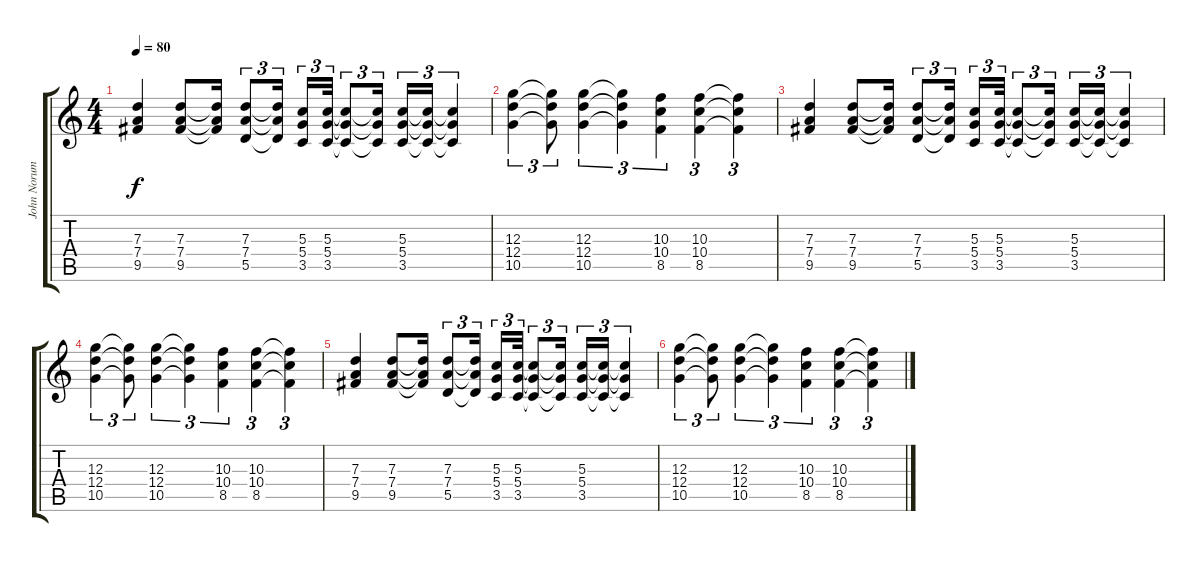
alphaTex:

\track ("John Norum" "John Norum") {instrument electricguitarclean}
\staff {score tabs}
\tuning (E4 B3 G3 D3 A2 E2) {hide}
\ts (4 4)
\tempo 80
\clef g2
\ks c
(7.3 7.4 9.5).4{dy f} (7.3 7.4 9.5).8 (7.3{t} 7.4{t} 9.5{t}).16 (7.3 7.4 5.5).8{tu (3 2)} (7.3{t} 7.4{t} 5.5{t}).16{tu (3 2) beam splitsecondary} (5.3 5.4 3.5).16{tu (3 2)} (5.3 5.4 3.5).32{tu (3 2)} (5.3{t} 5.4{t} 3.5{t}).8{tu (3 2)} (5.3{t} 5.4{t} 3.5{t}).16{tu (3 2)} (5.3 5.4 3.5).16{tu (3 2)} (5.3{t} 5.4{t} 3.5{t}).16{tu (3 2)} (5.3{t} 5.4{t} 3.5{t}).4{tu (3 2)} |
(12.3 12.4 10.5).4{tu (3 2)} (12.3{t} 12.4{t} 10.5{t}).8{tu (3 2)} (12.3 12.4 10.5).4{tu (3 2)} (12.3{t} 12.4{t} 10.5{t}).4{tu (3 2)} (10.3 10.4 8.5).4{tu (3 2)} (10.3 10.4 8.5).4{tu (3 2)} (10.3{t} 10.4{t} 8.5{t}).4{tu (3 2)} |
(7.3 7.4 9.5).4 (7.3 7.4 9.5).8 (7.3{t} 7.4{t} 9.5{t}).16 (7.3 7.4 5.5).8{tu (3 2)} (7.3{t} 7.4{t} 5.5{t}).16{tu (3 2) beam splitsecondary} (5.3 5.4 3.5).16{tu (3 2)} (5.3 5.4 3.5).32{tu (3 2)} (5.3{t} 5.4{t} 3.5{t}).8{tu (3 2)} (5.3{t} 5.4{t} 3.5{t}).16{tu (3 2)} (5.3 5.4 3.5).16{tu (3 2)} (5.3{t} 5.4{t} 3.5{t}).16{tu (3 2)} (5.3{t} 5.4{t} 3.5{t}).4{tu (3 2)} |
(12.3 12.4 10.5).4{tu (3 2)} (12.3{t} 12.4{t} 10.5{t}).8{tu (3 2)} (12.3 12.4 10.5).4{tu (3 2)} (12.3{t} 12.4{t} 10.5{t}).4{tu (3 2)} (10.3 10.4 8.5).4{tu (3 2)} (10.3 10.4 8.5).4{tu (3 2)} (10.3{t} 10.4{t} 8.5{t}).4{tu (3 2)} |
(7.3 7.4 9.5).4 (7.3 7.4 9.5).8 (7.3{t} 7.4{t} 9.5{t}).16 (7.3 7.4 5.5).8{tu (3 2)} (7.3{t} 7.4{t} 5.5{t}).16{tu (3 2) beam splitsecondary} (5.3 5.4 3.5).16{tu (3 2)} (5.3 5.4 3.5).32{tu (3 2)} (5.3{t} 5.4{t} 3.5{t}).8{tu (3 2)} (5.3{t} 5.4{t} 3.5{t}).16{tu (3 2)} (5.3 5.4 3.5).16{tu (3 2)} (5.3{t} 5.4{t} 3.5{t}).16{tu (3 2)} (5.3{t} 5.4{t} 3.5{t}).4{tu (3 2)} |
(12.3 12.4 10.5).4{tu (3 2)} (12.3{t} 12.4{t} 10.5{t}).8{tu (3 2)} (12.3 12.4 10.5).4{tu (3 2)} (12.3{t} 12.4{t} 10.5{t}).4{tu (3 2)} (10.3 10.4 8.5).4{tu (3 2)} (10.3 10.4 8.5).4{tu (3 2)} (10.3{t} 10.4{t} 8.5{t}).4{tu (3 2)}
